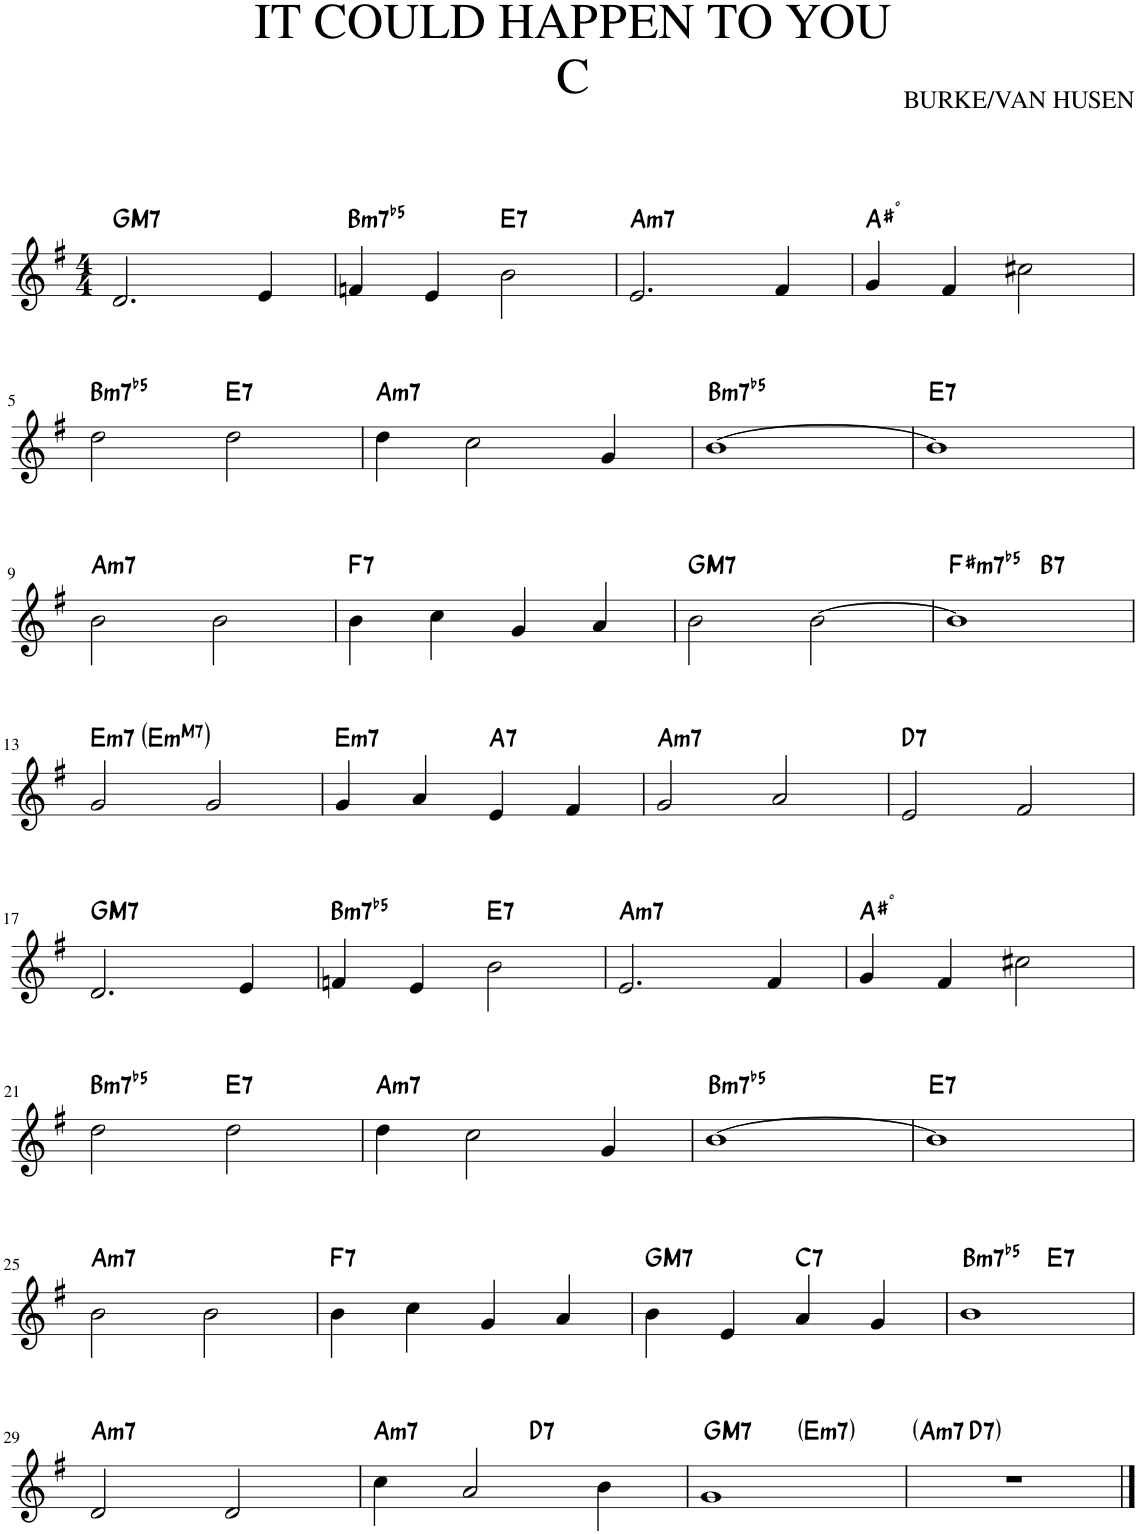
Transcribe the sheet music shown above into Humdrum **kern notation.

**kern	**harte
*part1	*part1
*staff1	*
*I"Piano	*
*I'Pno.	*
*clefG2	*
*k[f#]	*
*M4/4	*
=1	=1
!	!LO:H:kt=M7
2.d/	G:maj7
4e/	.
=2	=2
!	!LO:H:kt=m7b5
4fn/	B:hdim7
4e/	.
!	!LO:H:kt=7
2b\	E:7
=3	=3
!	!LO:H:kt=m7
2.e/	A:min7
4f#/	.
=4	=4
!	!LO:H:kt=°
4g/	.
4f#/	.
2cc#X\	.
!!LO:LB:g=z
=5	=5
!	!LO:H:kt=m7b5
2dd\	B:hdim7
!	!LO:H:kt=7
2dd\	E:7
=6	=6
!	!LO:H:kt=m7
4dd\	A:min7
2cc\	.
4g/	.
=7	=7
!	!LO:H:kt=m7b5
[1b	B:hdim7
=8	=8
!	!LO:H:kt=7
1b]	E:7
!!LO:LB:g=z
=9	=9
!	!LO:H:kt=m7
2b\	A:min7
2b\	.
=10	=10
!	!LO:H:kt=7
4b\	F:7
4cc\	.
4g/	.
4a/	.
=11	=11
!	!LO:H:kt=M7
2b\	G:maj7
[2b\	.
=12	=12
!	!LO:H:kt=m7b5
*^	*
1b]	2ryy	F#:hdim7
!	!	!LO:H:kt=7
.	2ryy	B:7
!!LO:LB:g=z	!!
=13	=13	=13
!	!	!LO:H:kt=m7
2g/	4ryy	E:min7
!	!	!LO:H:kt=mM7
.	2.ryy	E:minmaj7
2g/	.	.
=14	=14	=14
!	!	!LO:H:kt=m7
*v	*v	*
4g/	E:min7
4a/	.
!	!LO:H:kt=7
4e/	A:7
4f#/	.
=15	=15
!	!LO:H:kt=m7
2g/	A:min7
2a/	.
=16	=16
!	!LO:H:kt=7
2e/	D:7
2f#/	.
!!LO:LB:g=z
=17	=17
!	!LO:H:kt=M7
2.d/	G:maj7
4e/	.
=18	=18
!	!LO:H:kt=m7b5
4fn/	B:hdim7
4e/	.
!	!LO:H:kt=7
2b\	E:7
=19	=19
!	!LO:H:kt=m7
2.e/	A:min7
4f#/	.
=20	=20
!	!LO:H:kt=°
4g/	.
4f#/	.
2cc#X\	.
!!LO:LB:g=z
=21	=21
!	!LO:H:kt=m7b5
2dd\	B:hdim7
!	!LO:H:kt=7
2dd\	E:7
=22	=22
!	!LO:H:kt=m7
4dd\	A:min7
2cc\	.
4g/	.
=23	=23
!	!LO:H:kt=m7b5
[1b	B:hdim7
=24	=24
!	!LO:H:kt=7
1b]	E:7
!!LO:LB:g=z
=25	=25
!	!LO:H:kt=m7
2b\	A:min7
2b\	.
=26	=26
!	!LO:H:kt=7
4b\	F:7
4cc\	.
4g/	.
4a/	.
=27	=27
!	!LO:H:kt=M7
4b\	G:maj7
4e/	.
!	!LO:H:kt=7
4a/	C:7
4g/	.
=28	=28
!	!LO:H:kt=m7b5
*^	*
1b	2ryy	B:hdim7
!	!	!LO:H:kt=7
.	2ryy	E:7
!!LO:LB:g=z	!!
=29	=29	=29
!	!	!LO:H:kt=m7
*v	*v	*
2d/	A:min7
2d/	.
=30	=30
!	!LO:H:kt=m7
*^	*
4cc\	2ryy	A:min7
2a/	.	.
!	!	!LO:H:kt=7
.	2ryy	D:7
4b\	.	.
=31	=31	=31
!	!	!LO:H:kt=M7
1g	2ryy	G:maj7
!	!	!LO:H:kt=m7
.	2ryy	E:min7
=32	=32	=32
!	!	!LO:H:kt=m7
1r	4ryy	A:min7
!	!	!LO:H:kt=7
.	2.ryy	D:7
*v	*v	*
==	==
*-	*-
